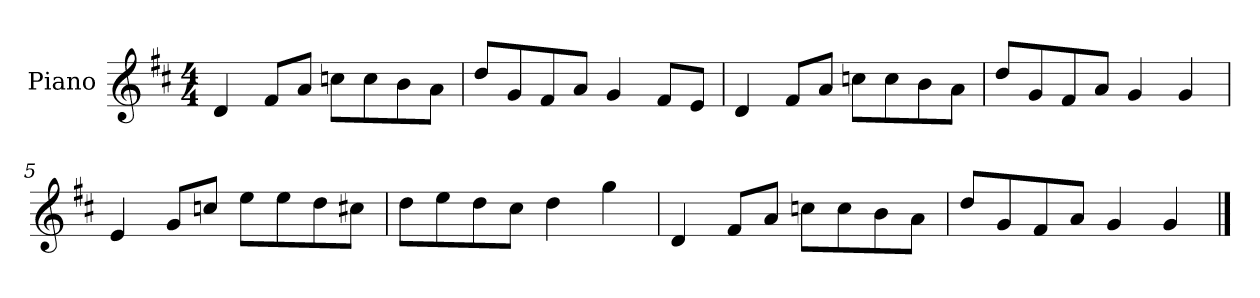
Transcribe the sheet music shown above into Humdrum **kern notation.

**kern
*part1
*staff1
*I"Piano
*I'P-no
*clefG2
*k[f#c#]
*M4/4
*MM90
=1
4d/
8f#/L
8a/J
8ccn\L
8cc\
8b\
8a\J
=2
8dd/L
8g/
8f#/
8a/J
4g/
8f#/L
8e/J
=3
4d/
8f#/L
8a/J
8ccn\L
8cc\
8b\
8a\J
=4
8dd/L
8g/
8f#/
8a/J
4g/
4g/
=5
4e/
8g/L
8ccn/J
8ee\L
8ee\
8dd\
8cc#X\J
!!LO:LB:g=z
=6
8dd\L
8ee\
8dd\
8cc#\J
4dd\
4gg\
=7
4d/
8f#/L
8a/J
8ccn\L
8cc\
8b\
8a\J
=8
8dd/L
8g/
8f#/
8a/J
4g/
4g/
==
*-
